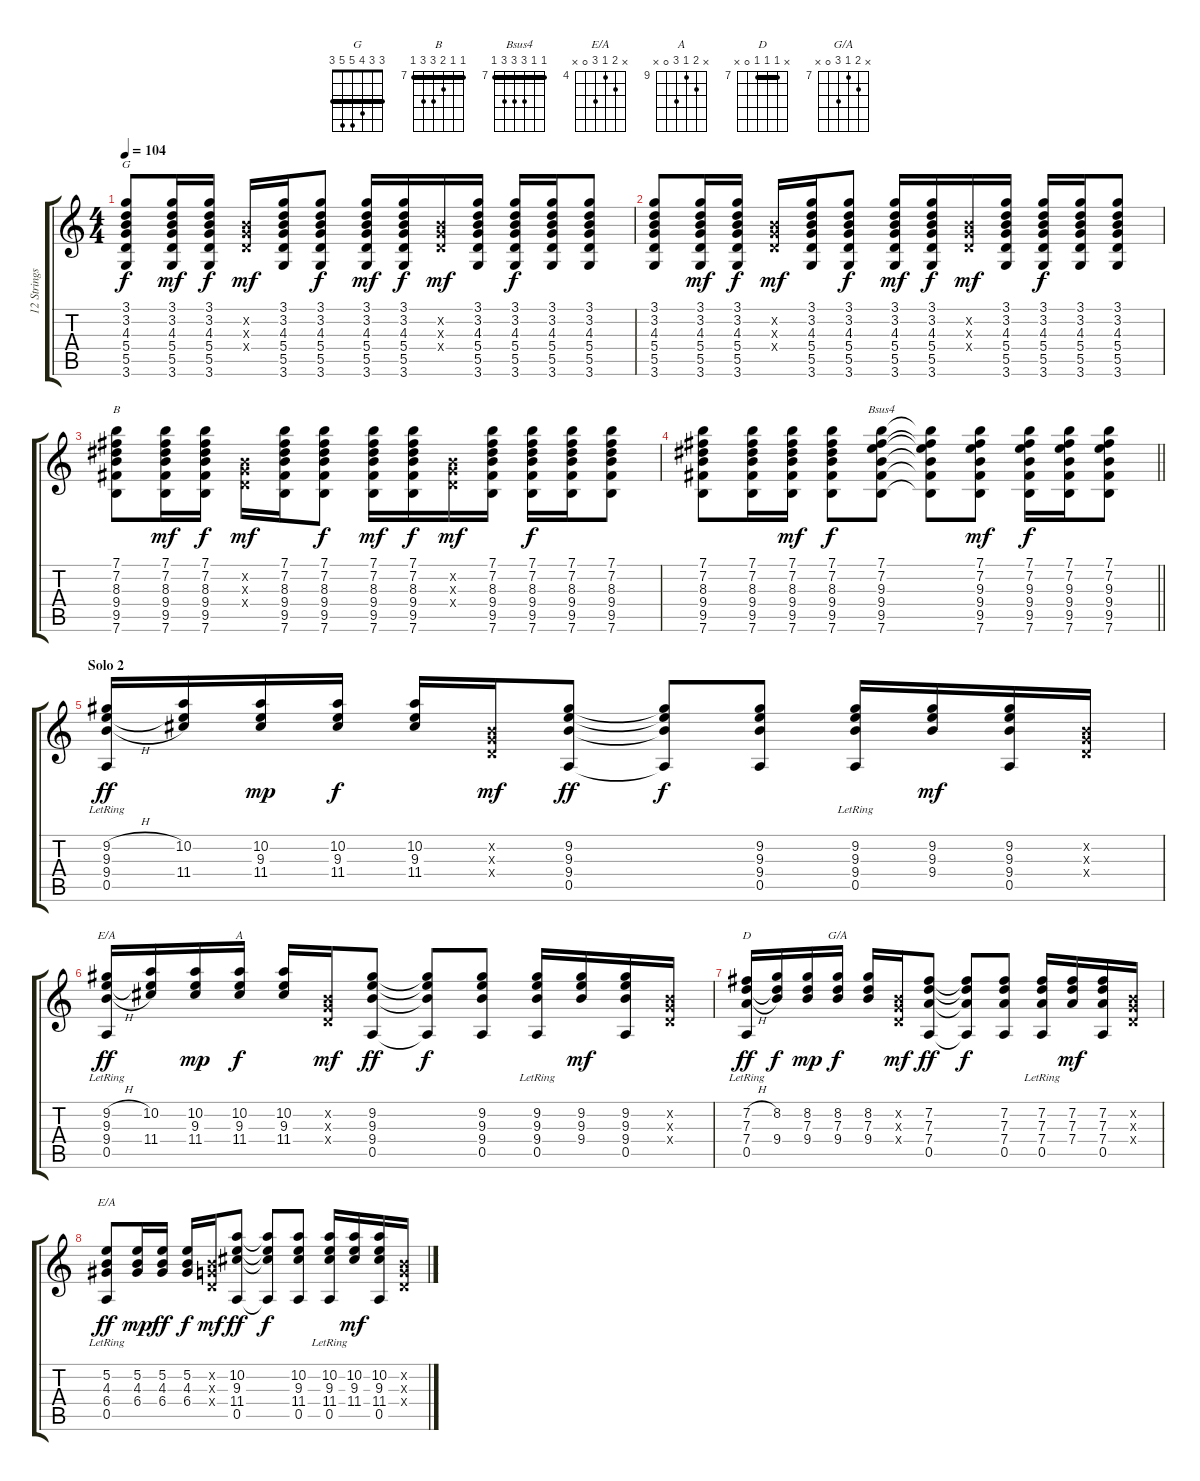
\track ("12 Strings" "12 Strings") {instrument acousticguitarsteel}
\staff {score tabs}
\tuning (E4 B3 G3 D3 A2 E2) {hide}
\chord ("G" 3 3 4 5 5 3) {barre 3}
\chord ("B" 7 7 8 9 9 7) {firstfret 7 barre 7}
\chord ("Bsus4" 7 7 9 9 9 7) {firstfret 7 barre 7}
\chord ("E/A" x 9 9 9 0 x) {firstfret 9 barre 9}
\chord ("A" x 10 9 11 0 x) {firstfret 9}
\chord ("D" x 7 7 7 0 x) {firstfret 7 barre 7}
\chord ("G/A" x 8 7 9 0 x) {firstfret 7}
\chord ("E/A" x 5 4 6 0 x) {firstfret 4}
\ts (4 4)
\tempo 104
\clef g2
\ks c
(3.1 3.2 4.3 5.4 5.5 3.6).8{ch "G" dy f} (3.1 3.2 4.3 5.4 5.5 3.6).16{dy mf} (3.1 3.2 4.3 5.4 5.5 3.6).16{dy f} (0.2{x} 0.3{x} 0.4{x}).16{dy mf} (3.1 3.2 4.3 5.4 5.5 3.6).16 (3.1 3.2 4.3 5.4 5.5 3.6).8{dy f} (3.1 3.2 4.3 5.4 5.5 3.6).16{dy mf} (3.1 3.2 4.3 5.4 5.5 3.6).16{dy f} (0.2{x} 0.3{x} 0.4{x}).16{dy mf} (3.1 3.2 4.3 5.4 5.5 3.6).16 (3.1 3.2 4.3 5.4 5.5 3.6).16{dy f} (3.1 3.2 4.3 5.4 5.5 3.6).16 (3.1 3.2 4.3 5.4 5.5 3.6).8 |
(3.1 3.2 4.3 5.4 5.5 3.6).8 (3.1 3.2 4.3 5.4 5.5 3.6).16{dy mf} (3.1 3.2 4.3 5.4 5.5 3.6).16{dy f} (0.2{x} 0.3{x} 0.4{x}).16{dy mf} (3.1 3.2 4.3 5.4 5.5 3.6).16 (3.1 3.2 4.3 5.4 5.5 3.6).8{dy f} (3.1 3.2 4.3 5.4 5.5 3.6).16{dy mf} (3.1 3.2 4.3 5.4 5.5 3.6).16{dy f} (0.2{x} 0.3{x} 0.4{x}).16{dy mf} (3.1 3.2 4.3 5.4 5.5 3.6).16 (3.1 3.2 4.3 5.4 5.5 3.6).16{dy f} (3.1 3.2 4.3 5.4 5.5 3.6).16 (3.1 3.2 4.3 5.4 5.5 3.6).8 |
(7.1 7.2 8.3 9.4 9.5 7.6).8{ch "B"} (7.1 7.2 8.3 9.4 9.5 7.6).16{dy mf} (7.1 7.2 8.3 9.4 9.5 7.6).16{dy f} (0.2{x} 0.3{x} 0.4{x}).16{dy mf} (7.1 7.2 8.3 9.4 9.5 7.6).16 (7.1 7.2 8.3 9.4 9.5 7.6).8{dy f} (7.1 7.2 8.3 9.4 9.5 7.6).16{dy mf} (7.1 7.2 8.3 9.4 9.5 7.6).16{dy f} (0.2{x} 0.3{x} 0.4{x}).16{dy mf} (7.1 7.2 8.3 9.4 9.5 7.6).16 (7.1 7.2 8.3 9.4 9.5 7.6).16{dy f} (7.1 7.2 8.3 9.4 9.5 7.6).16 (7.1 7.2 8.3 9.4 9.5 7.6).8 |
\barLineRight lightlight
(7.1 7.2 8.3 9.4 9.5 7.6).8 (7.1 7.2 8.3 9.4 9.5 7.6).16 (7.1 7.2 8.3 9.4 9.5 7.6).16{dy mf} (7.1 7.2 8.3 9.4 9.5 7.6).8{dy f} (7.1 7.2 9.3 9.4 9.5 7.6).8{ch "Bsus4"} (7.1{t} 7.2{t} 9.3{t} 9.4{t} 9.5{t} 7.6{t}).8 (7.1 7.2 9.3 9.4 9.5 7.6).8{dy mf} (7.1 7.2 9.3 9.4 9.5 7.6).16{dy f} (7.1 7.2 9.3 9.4 9.5 7.6).16 (7.1 7.2 9.3 9.4 9.5 7.6).8 |
\section ("" "Solo 2")
(9.2{h} 9.3{lr} 9.4{h} 0.5{lr}).16{dy ff} (10.2 9.3{t} 11.4).16 (10.2 9.3 11.4).16{dy mp} (10.2 9.3 11.4).16{dy f} (10.2 9.3 11.4).16 (0.2{x} 0.3{x} 0.4{x}).16{dy mf} (9.2 9.3 9.4 0.5).8{dy ff} (9.2{t} 9.3{t} 9.4{t} 0.5{t}).8{dy f} (9.2 9.3 9.4 0.5).8 (9.2 9.3 9.4 0.5{lr}).16 (9.2 9.3 9.4).16{dy mf} (9.2 9.3 9.4 0.5).16 (0.2{x} 0.3{x} 0.4{x}).16 |
(9.2{h} 9.3{lr} 9.4{h} 0.5{lr}).16{ch "E/A" dy ff} (10.2 9.3{t} 11.4).16 (10.2 9.3 11.4).16{dy mp} (10.2 9.3 11.4).16{ch "A" dy f} (10.2 9.3 11.4).16 (0.2{x} 0.3{x} 0.4{x}).16{dy mf} (9.2 9.3 9.4 0.5).8{dy ff} (9.2{t} 9.3{t} 9.4{t} 0.5{t}).8{dy f} (9.2 9.3 9.4 0.5).8 (9.2 9.3 9.4 0.5{lr}).16 (9.2 9.3 9.4).16{dy mf} (9.2 9.3 9.4 0.5).16 (0.2{x} 0.3{x} 0.4{x}).16 |
(7.2{h} 7.3{lr} 7.4{h} 0.5{lr}).16{ch "D" dy ff} (8.2 7.3{t} 9.4).16{dy f} (8.2 7.3 9.4).16{dy mp} (8.2 7.3 9.4).16{ch "G/A" dy f} (8.2 7.3 9.4).16 (0.2{x} 0.3{x} 0.4{x}).16{dy mf} (7.2 7.3 7.4 0.5).8{dy ff} (7.2{t} 7.3{t} 7.4{t} 0.5{t}).8{dy f} (7.2 7.3 7.4 0.5).8 (7.2 7.3 7.4 0.5{lr}).16 (7.2 7.3 7.4).16{dy mf} (7.2 7.3 7.4 0.5).16 (0.2{x} 0.3{x} 0.4{x}).16 |
(5.2 4.3 6.4 0.5{lr}).8{ch "E/A" dy ff} (5.2 4.3 6.4).16{dy mp} (5.2 4.3 6.4).16{dy ff} (5.2 4.3 6.4).16{dy f} (0.2{x} 0.3{x} 0.4{x}).16{dy mf} (10.2 9.3 11.4 0.5).8{dy ff} (10.2{t} 9.3{t} 11.4{t} 0.5{t}).8{dy f} (10.2 9.3 11.4 0.5).8 (10.2 9.3 11.4 0.5{lr}).16 (10.2 9.3 11.4).16{dy mf} (10.2 9.3 11.4 0.5).16 (0.2{x} 0.3{x} 0.4{x}).16
